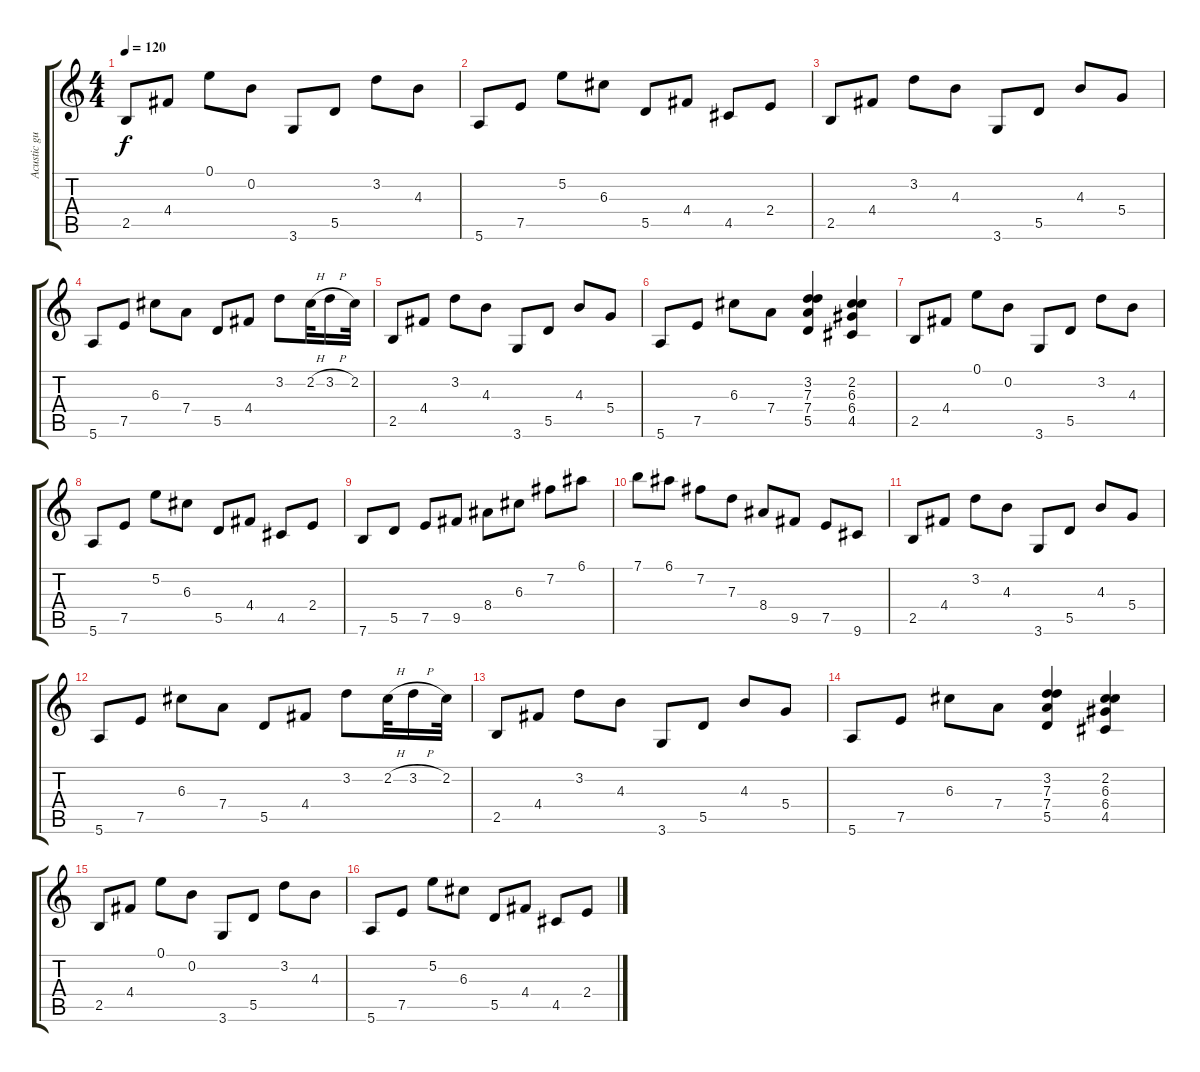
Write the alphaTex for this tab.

\track ("Acustic guitar" "Acustic gu") {instrument acousticguitarsteel}
\staff {score tabs}
\tuning (E4 B3 G3 D3 A2 E2) {hide}
\ts (4 4)
\tempo 120
\clef g2
\ks c
2.5.8{dy f} 4.4.8 0.1.8 0.2.8 3.6.8 5.5.8 3.2.8 4.3.8 |
5.6.8 7.5.8 5.2.8 6.3.8 5.5.8 4.4.8 4.5.8 2.4.8 |
2.5.8 4.4.8 3.2.8 4.3.8 3.6.8 5.5.8 4.3.8 5.4.8 |
5.6.8 7.5.8 6.3.8 7.4.8 5.5.8 4.4.8 3.2.8 2.2{h}.32 3.2{h}.16 2.2.32 |
2.5.8 4.4.8 3.2.8 4.3.8 3.6.8 5.5.8 4.3.8 5.4.8 |
5.6.8 7.5.8 6.3.8 7.4.8 (3.2 7.3 7.4 5.5).4 (2.2 6.3 6.4 4.5).4 |
2.5.8 4.4.8 0.1.8 0.2.8 3.6.8 5.5.8 3.2.8 4.3.8 |
5.6.8 7.5.8 5.2.8 6.3.8 5.5.8 4.4.8 4.5.8 2.4.8 |
7.6.8 5.5.8 7.5.8 9.5.8 8.4.8 6.3.8 7.2.8 6.1.8 |
7.1.8 6.1.8 7.2.8 7.3.8 8.4.8 9.5.8 7.5.8 9.6.8 |
2.5.8 4.4.8 3.2.8 4.3.8 3.6.8 5.5.8 4.3.8 5.4.8 |
5.6.8 7.5.8 6.3.8 7.4.8 5.5.8 4.4.8 3.2.8 2.2{h}.32 3.2{h}.16 2.2.32 |
2.5.8 4.4.8 3.2.8 4.3.8 3.6.8 5.5.8 4.3.8 5.4.8 |
5.6.8 7.5.8 6.3.8 7.4.8 (3.2 7.3 7.4 5.5).4 (2.2 6.3 6.4 4.5).4 |
2.5.8 4.4.8 0.1.8 0.2.8 3.6.8 5.5.8 3.2.8 4.3.8 |
5.6.8 7.5.8 5.2.8 6.3.8 5.5.8 4.4.8 4.5.8 2.4.8
